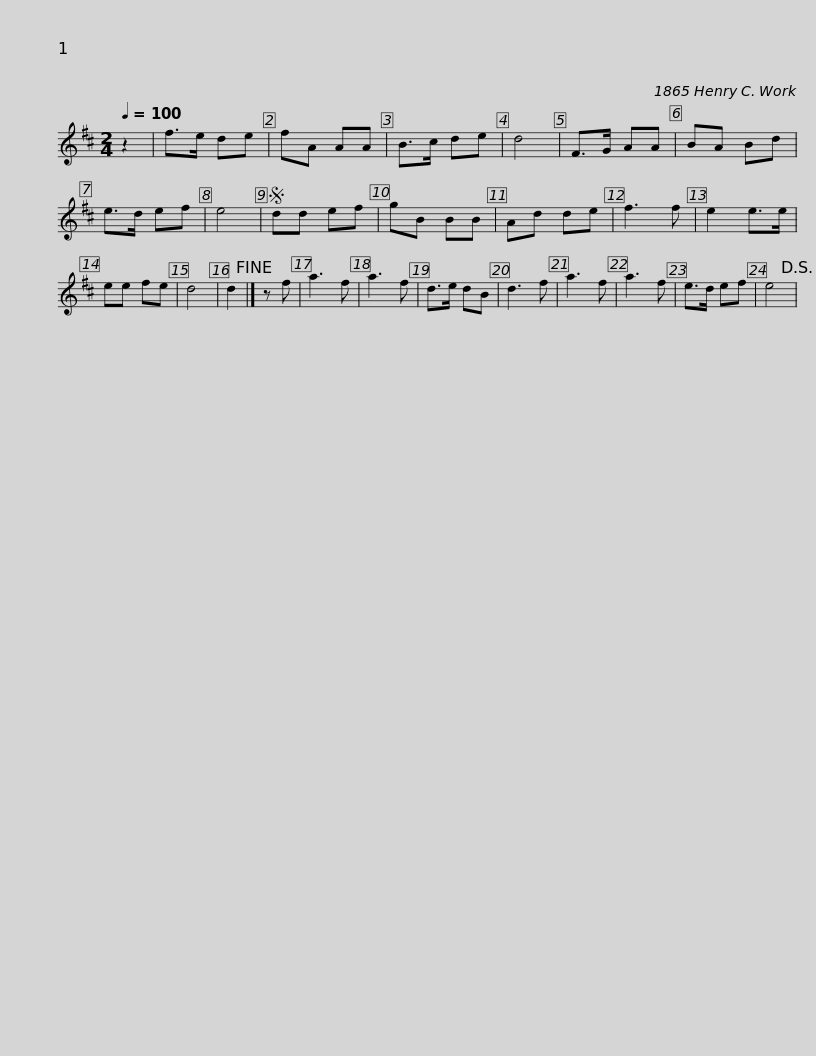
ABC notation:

X:1
L:1/8
Q:1/4=100
M:2/4
I:linebreak $
K:none
V:1 treble transpose="8 "
V:1
[K:D] z2 | f>e de | fA AA | B>c de | d4 | %5
 F>G AA | BA Bd | e>d ef | e4 |S dd ef | %10
 gB BB | Ad de |$ f3 f | e2 e>e | ee fe | %15
 d4 | d2!fine! |] z f | a3 f | a3 f | %20
 d>e dB | d3 f | a3 f | a3 f | e>d ef | %25
 e4!D.S.! | %26
